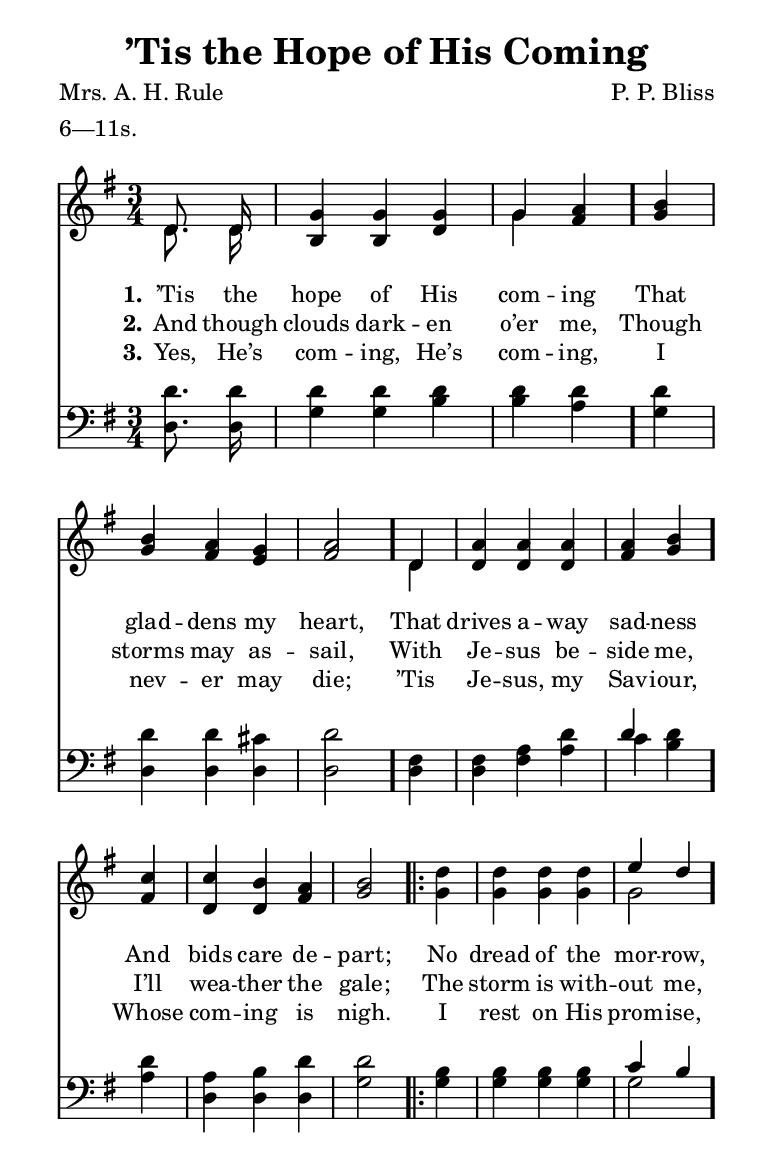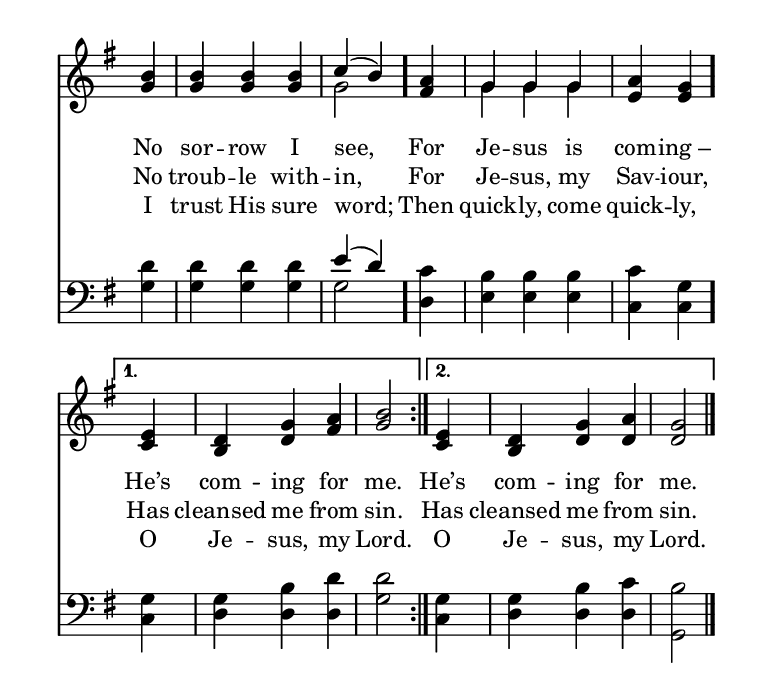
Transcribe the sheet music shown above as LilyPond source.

\include "common/global.ily"
\paper {
  \include "common/paper.ily"
  system-count = #(cond (is-eogsized 4) (#t #f))
}

\header{
  hymnnumber = "200"
  title = "’Tis the Hope of His Coming"
  tunename = "Hallelujah! ’Tis Done"
  meter = "6—11s."
  poet = "Mrs. A. H. Rule" % original has A. R. Rule, but Messages of Love Hymn Book shows A. H. Rule to be correct
  composer = "P. P. Bliss"
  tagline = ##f
}

% for fermata in MIDI
ta = { \tempo 4=80 }
tb = { \tempo 4=40 }

global = {
  \include "common/overrides.ily"
  \override Staff.TimeSignature.style = #'numbered
  \time 3/4
  \override Score.MetronomeMark.transparent = ##t % hide all fermata changes too
  \ta
  \key g \major
  \partial 4
  \autoBeamOff
}

notesSoprano = {
\global
\relative c' {

d8. d16 | g4 g g | g a b | b a g | a2 \eogbreak
d,4 | a' a a | a b c | c b a | b2 \eogbreak
\repeat volta 2 { d4 | d d d | e d b | b b b | c( b) \eogbreak a
                  g g g | a g }
\alternative {
  { e4 | d g a | b2 }
  { e,4 | d4 g a | g2 }
}


  \bar "|."

}
}

notesAlto = {
\global
\relative e' {

d8. d16 | b4 b d | g fis g | g fis e | fis2
d4 | d d d | fis g fis | d d fis | g2
\repeat volta 2 { g4 | g g g | g2 g4 | g g g | g2 fis4 |
                  g g g | e e }
\alternative {
  { c4 | b d fis | g2 }
  { c,4 | b d d | d2 }
}


}
}

notesTenor = {
\global
\relative a {

d8. d16 | d4 d d | d d d | d d cis | d2
fis,4 | fis a d | d d d | a b d | d2
\repeat volta 2 { b4 | b b b | c b d | d d d | e( d) c
                  b b b | c g }
\alternative {
  { g4 | g b d | d2 }
  { g,4 | g4 b c | b2 }
}

}
}

notesBass = {
\global
\relative f {

d8. d16 | g4 g b | b a g | d d d | d2
d4 | d fis a | c b a | d, d d | g2
\repeat volta 2 { g4 | g g g | g2 g4 | g g g | g2 d4
                  e e e | c c }
\alternative {
  { c4 | d d d | g2 }
  { c,4 | d d d | g,2 }
}

}
}

wordsA = \lyricmode {
\set stanza = "1."

’Tis the hope of His com -- ing \bar "."
That glad -- dens my heart, \bar "."
That drives a -- way sad -- ness \bar "."
And bids care de -- part; \bar ".|:-||"
No dread of the mor -- row, \bar "."
No sor -- row I see, \bar "."
For Je -- sus is com -- ing_– \bar "."
He’s com -- ing for me. %{HIDE>%} He’s com -- ing for me. %{<HIDE%} \bar "."

}

wordsB = \lyricmode {
\set stanza = "2."

And though clouds dark -- en o’er me,
Though storms may as -- sail,
With Je -- sus be -- side me,
I’ll wea -- ther the gale;
The storm is with -- out me,
No troub -- le with -- in,
For Je -- sus, my Sav -- iour,
Has cleansed me from sin. %{HIDE>%} Has cleansed me from sin. %{<HIDE%}

}

wordsC = \lyricmode {
\set stanza = "3."

Yes, He’s com -- ing, He’s com -- ing,
I nev -- er may die;
’Tis Je -- sus, my Sav -- iour,
Whose com -- ing is nigh.
I rest on His prom -- ise,
I trust His sure word;
Then quick -- ly, come quick -- ly,
O Je -- sus, my Lord. %{HIDE>%} O Je -- sus, my Lord. %{<HIDE%}

}

\score {
  \context ChoirStaff <<
    \context Staff = upper <<
      \set Staff.autoBeaming = ##f
      \set ChoirStaff.systemStartDelimiter = #'SystemStartBar
      \set ChoirStaff.printPartCombineTexts = ##f
      \partcombine #'(2 . 11) \notesSoprano \notesAlto
      \context NullVoice = sopranos { \voiceOne << \notesSoprano >> }
      \context Lyrics = one   \lyricsto sopranos \wordsA
      \context Lyrics = two   \lyricsto sopranos \wordsB
      \context Lyrics = three \lyricsto sopranos \wordsC
    >>
    \context Staff = men <<
      \set Staff.autoBeaming = ##f
      \clef bass
      \set ChoirStaff.printPartCombineTexts = ##f
      \partcombine #'(2 . 11) \notesTenor \notesBass
    >>
  >>
  \layout {
    \include "common/layout.ily"
  }
}

\score {
  \unfoldRepeats \context ChoirStaff <<
    \context Staff = upper <<
      \context Voice = sopranos { \voiceOne << \notesSoprano >> }
      \context Voice = altos { \voiceTwo << \notesAlto >> }
    >>
    \context Staff = men <<
      \context Voice = tenors { \voiceOne << \notesTenor >> }
      \context Voice = basses { \voiceTwo << \notesBass >> }
    >>
  >>
  \midi{
    \include "common/midi.ily"
  }
}

\version "2.19.49"  % necessary for upgrading to future LilyPond versions.

% vi:set et ts=2 sw=2 ai nocindent syntax=lilypond:
